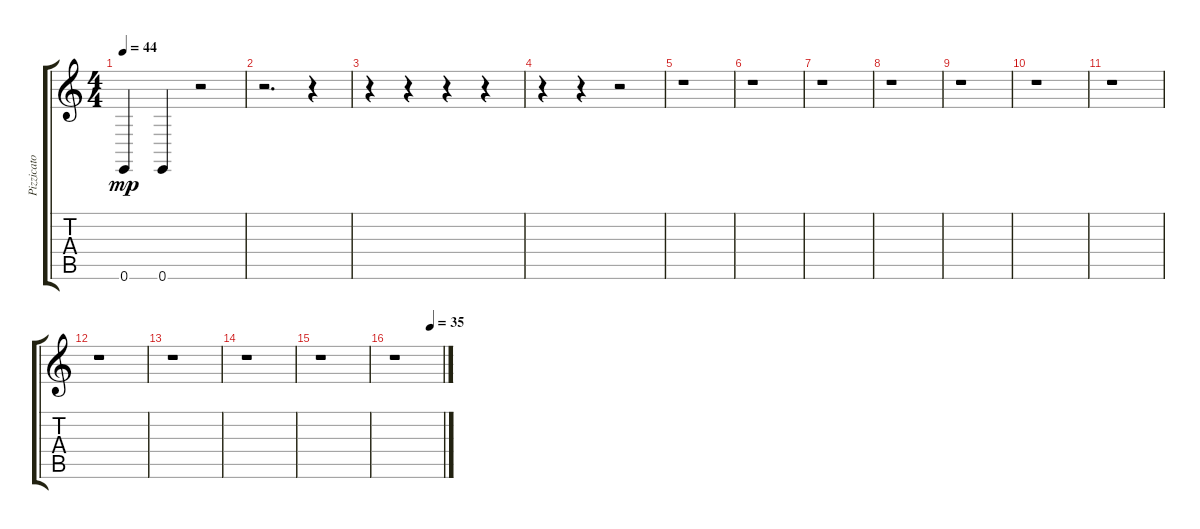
\track ("Pizzicato Lower" "Pizzicato ") {instrument pizzicatostrings}
\staff {score tabs}
\tuning (E4 B3 G3 D3 A2 E2) {hide}
\ts (4 4)
\tempo 44
\clef g2
\ks c
0.6.4{dy mp} 0.6.4 r.2 |
r.2{d} r.4 |
r.4 r.4 r.4 r.4 |
r.4 r.4 r.2 |
r.1 |
r.1 |
r.1 |
r.1 |
r.1 |
r.1 |
r.1 |
r.1 |
r.1 |
r.1 |
r.1 |
\tempo (35 0.75)
r.1
